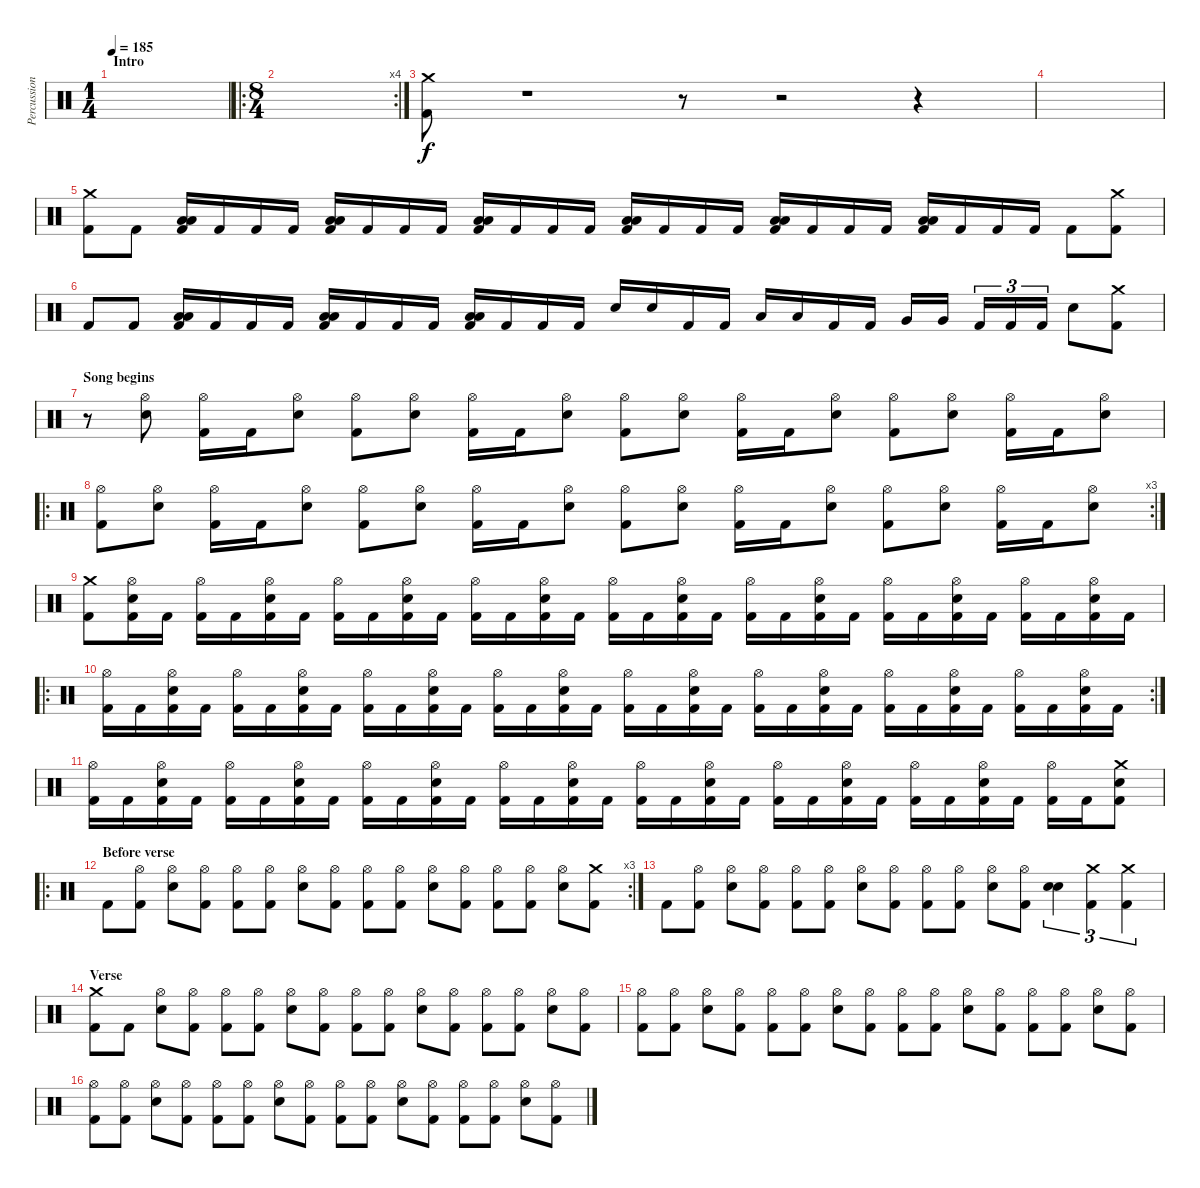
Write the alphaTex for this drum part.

\track ("Percussion" "Percussion") {instrument percussion}
\staff {score}
\articulation defaults
\ts (1 4)
\section ("" "Intro")
\tempo 185
\clef neutral
\ks c
|
\ro
\rc 4
\ts (8 4)
|
("Crash medium (hit)" "Kick (hit) 2").8 r.1 r.8 r.2 r.4 |
|
("Crash medium (hit)" "Kick (hit) 2").8 "Kick (hit) 2".8 ("Low Tom (hit)" "Low Floor Tom (hit)" "Kick (hit) 2").16 "Kick (hit) 2".16 "Kick (hit) 2".16 "Kick (hit) 2".16 ("Low Tom (hit)" "Low Floor Tom (hit)" "Kick (hit) 2").16 "Kick (hit) 2".16 "Kick (hit) 2".16 "Kick (hit) 2".16 ("Low Tom (hit)" "Low Floor Tom (hit)" "Kick (hit) 2").16 "Kick (hit) 2".16 "Kick (hit) 2".16 "Kick (hit) 2".16 ("Low Tom (hit)" "Low Floor Tom (hit)" "Kick (hit) 2").16 "Kick (hit) 2".16 "Kick (hit) 2".16 "Kick (hit) 2".16 ("Low Tom (hit)" "Low Floor Tom (hit)" "Kick (hit) 2").16 "Kick (hit) 2".16 "Kick (hit) 2".16 "Kick (hit) 2".16 ("Low Tom (hit)" "Low Floor Tom (hit)" "Kick (hit) 2").16 "Kick (hit) 2".16 "Kick (hit) 2".16 "Kick (hit) 2".16 "Kick (hit) 2".8 ("Crash medium (hit)" "Kick (hit) 2").8 |
"Kick (hit) 2".8 "Kick (hit) 2".8 ("Low Tom (hit)" "Low Floor Tom (hit)" "Kick (hit) 2").16 "Kick (hit) 2".16 "Kick (hit) 2".16 "Kick (hit) 2".16 ("Low Tom (hit)" "Low Floor Tom (hit)" "Kick (hit) 2").16 "Kick (hit) 2".16 "Kick (hit) 2".16 "Kick (hit) 2".16 ("Low Tom (hit)" "Low Floor Tom (hit)" "Kick (hit) 2").16 "Kick (hit) 2".16 "Kick (hit) 2".16 "Kick (hit) 2".16 "Electric Snare (hit)".16 "Electric Snare (hit)".16 "Kick (hit) 2".16 "Kick (hit) 2".16 "Low Tom (hit)".16 "Low Tom (hit)".16 "Kick (hit) 2".16 "Kick (hit) 2".16 "Very Low Tom (hit)".16 "Very Low Tom (hit)".16 "Kick (hit) 2".16{tu (3 2)} "Kick (hit) 2".16{tu (3 2)} "Kick (hit) 2".16{tu (3 2)} "Electric Snare (hit)".8 ("Crash medium (hit)" "Kick (hit) 2").8 |
\section ("" "Song begins")
r.8 ("Hi-Hat (open)" "Electric Snare (hit)").8 ("Hi-Hat (open)" "Kick (hit) 2").16 "Kick (hit) 2".16 ("Hi-Hat (open)" "Electric Snare (hit)").8 ("Hi-Hat (open)" "Kick (hit) 2").8 ("Hi-Hat (open)" "Electric Snare (hit)").8 ("Hi-Hat (open)" "Kick (hit) 2").16 "Kick (hit) 2".16 ("Hi-Hat (open)" "Electric Snare (hit)").8 ("Hi-Hat (open)" "Kick (hit) 2").8 ("Hi-Hat (open)" "Electric Snare (hit)").8 ("Hi-Hat (open)" "Kick (hit) 2").16 "Kick (hit) 2".16 ("Hi-Hat (open)" "Electric Snare (hit)").8 ("Hi-Hat (open)" "Kick (hit) 2").8 ("Hi-Hat (open)" "Electric Snare (hit)").8 ("Hi-Hat (open)" "Kick (hit) 2").16 "Kick (hit) 2".16 ("Hi-Hat (open)" "Electric Snare (hit)").8 |
\ro
\rc 3
("Hi-Hat (open)" "Kick (hit) 2").8 ("Hi-Hat (open)" "Electric Snare (hit)").8 ("Hi-Hat (open)" "Kick (hit) 2").16 "Kick (hit) 2".16 ("Hi-Hat (open)" "Electric Snare (hit)").8 ("Hi-Hat (open)" "Kick (hit) 2").8 ("Hi-Hat (open)" "Electric Snare (hit)").8 ("Hi-Hat (open)" "Kick (hit) 2").16 "Kick (hit) 2".16 ("Hi-Hat (open)" "Electric Snare (hit)").8 ("Hi-Hat (open)" "Kick (hit) 2").8 ("Hi-Hat (open)" "Electric Snare (hit)").8 ("Hi-Hat (open)" "Kick (hit) 2").16 "Kick (hit) 2".16 ("Hi-Hat (open)" "Electric Snare (hit)").8 ("Hi-Hat (open)" "Kick (hit) 2").8 ("Hi-Hat (open)" "Electric Snare (hit)").8 ("Hi-Hat (open)" "Kick (hit) 2").16 "Kick (hit) 2".16 ("Hi-Hat (open)" "Electric Snare (hit)").8 |
("Crash medium (hit)" "Kick (hit) 2").8 ("Hi-Hat (open)" "Electric Snare (hit)" "Kick (hit) 2").16 "Kick (hit) 2".16 ("Hi-Hat (open)" "Kick (hit) 2").16 "Kick (hit) 2".16 ("Hi-Hat (open)" "Electric Snare (hit)" "Kick (hit) 2").16 "Kick (hit) 2".16 ("Hi-Hat (open)" "Kick (hit) 2").16 "Kick (hit) 2".16 ("Hi-Hat (open)" "Electric Snare (hit)" "Kick (hit) 2").16 "Kick (hit) 2".16 ("Hi-Hat (open)" "Kick (hit) 2").16 "Kick (hit) 2".16 ("Hi-Hat (open)" "Electric Snare (hit)" "Kick (hit) 2").16 "Kick (hit) 2".16 ("Hi-Hat (open)" "Kick (hit) 2").16 "Kick (hit) 2".16 ("Hi-Hat (open)" "Electric Snare (hit)" "Kick (hit) 2").16 "Kick (hit) 2".16 ("Hi-Hat (open)" "Kick (hit) 2").16 "Kick (hit) 2".16 ("Hi-Hat (open)" "Electric Snare (hit)" "Kick (hit) 2").16 "Kick (hit) 2".16 ("Hi-Hat (open)" "Kick (hit) 2").16 "Kick (hit) 2".16 ("Hi-Hat (open)" "Electric Snare (hit)" "Kick (hit) 2").16 "Kick (hit) 2".16 ("Hi-Hat (open)" "Kick (hit) 2").16 "Kick (hit) 2".16 ("Hi-Hat (open)" "Electric Snare (hit)" "Kick (hit) 2").16 "Kick (hit) 2".16 |
\ro
\rc 2
("Hi-Hat (open)" "Kick (hit) 2").16 "Kick (hit) 2".16 ("Hi-Hat (open)" "Electric Snare (hit)" "Kick (hit) 2").16 "Kick (hit) 2".16 ("Hi-Hat (open)" "Kick (hit) 2").16 "Kick (hit) 2".16 ("Hi-Hat (open)" "Electric Snare (hit)" "Kick (hit) 2").16 "Kick (hit) 2".16 ("Hi-Hat (open)" "Kick (hit) 2").16 "Kick (hit) 2".16 ("Hi-Hat (open)" "Electric Snare (hit)" "Kick (hit) 2").16 "Kick (hit) 2".16 ("Hi-Hat (open)" "Kick (hit) 2").16 "Kick (hit) 2".16 ("Hi-Hat (open)" "Electric Snare (hit)" "Kick (hit) 2").16 "Kick (hit) 2".16 ("Hi-Hat (open)" "Kick (hit) 2").16 "Kick (hit) 2".16 ("Hi-Hat (open)" "Electric Snare (hit)" "Kick (hit) 2").16 "Kick (hit) 2".16 ("Hi-Hat (open)" "Kick (hit) 2").16 "Kick (hit) 2".16 ("Hi-Hat (open)" "Electric Snare (hit)" "Kick (hit) 2").16 "Kick (hit) 2".16 ("Hi-Hat (open)" "Kick (hit) 2").16 "Kick (hit) 2".16 ("Hi-Hat (open)" "Electric Snare (hit)" "Kick (hit) 2").16 "Kick (hit) 2".16 ("Hi-Hat (open)" "Kick (hit) 2").16 "Kick (hit) 2".16 ("Hi-Hat (open)" "Electric Snare (hit)" "Kick (hit) 2").16 "Kick (hit) 2".16 |
("Hi-Hat (open)" "Kick (hit) 2").16 "Kick (hit) 2".16 ("Hi-Hat (open)" "Electric Snare (hit)" "Kick (hit) 2").16 "Kick (hit) 2".16 ("Hi-Hat (open)" "Kick (hit) 2").16 "Kick (hit) 2".16 ("Hi-Hat (open)" "Electric Snare (hit)" "Kick (hit) 2").16 "Kick (hit) 2".16 ("Hi-Hat (open)" "Kick (hit) 2").16 "Kick (hit) 2".16 ("Hi-Hat (open)" "Electric Snare (hit)" "Kick (hit) 2").16 "Kick (hit) 2".16 ("Hi-Hat (open)" "Kick (hit) 2").16 "Kick (hit) 2".16 ("Hi-Hat (open)" "Electric Snare (hit)" "Kick (hit) 2").16 "Kick (hit) 2".16 ("Hi-Hat (open)" "Kick (hit) 2").16 "Kick (hit) 2".16 ("Hi-Hat (open)" "Electric Snare (hit)" "Kick (hit) 2").16 "Kick (hit) 2".16 ("Hi-Hat (open)" "Kick (hit) 2").16 "Kick (hit) 2".16 ("Hi-Hat (open)" "Electric Snare (hit)" "Kick (hit) 2").16 "Kick (hit) 2".16 ("Hi-Hat (open)" "Kick (hit) 2").16 "Kick (hit) 2".16 ("Hi-Hat (open)" "Electric Snare (hit)" "Kick (hit) 2").16 "Kick (hit) 2".16 ("Hi-Hat (open)" "Kick (hit) 2").16 "Kick (hit) 2".16 ("Crash medium (hit)" "Electric Snare (hit)" "Kick (hit) 2").8 |
\ro
\rc 3
\section ("" "Before verse")
"Kick (hit) 2".8 ("Hi-Hat (open)" "Kick (hit) 2").8 ("Hi-Hat (open)" "Electric Snare (hit)").8 ("Hi-Hat (open)" "Kick (hit) 2").8 ("Hi-Hat (open)" "Kick (hit) 2").8 ("Hi-Hat (open)" "Kick (hit) 2").8 ("Hi-Hat (open)" "Electric Snare (hit)").8 ("Hi-Hat (open)" "Kick (hit) 2").8 ("Hi-Hat (open)" "Kick (hit) 2").8 ("Hi-Hat (open)" "Kick (hit) 2").8 ("Hi-Hat (open)" "Electric Snare (hit)").8 ("Hi-Hat (open)" "Kick (hit) 2").8 ("Hi-Hat (open)" "Kick (hit) 2").8 ("Hi-Hat (open)" "Kick (hit) 2").8 ("Hi-Hat (open)" "Electric Snare (hit)").8 ("Crash medium (hit)" "Kick (hit) 2").8 |
"Kick (hit) 2".8 ("Hi-Hat (open)" "Kick (hit) 2").8 ("Hi-Hat (open)" "Electric Snare (hit)").8 ("Hi-Hat (open)" "Kick (hit) 2").8 ("Hi-Hat (open)" "Kick (hit) 2").8 ("Hi-Hat (open)" "Kick (hit) 2").8 ("Hi-Hat (open)" "Electric Snare (hit)").8 ("Hi-Hat (open)" "Kick (hit) 2").8 ("Hi-Hat (open)" "Kick (hit) 2").8 ("Hi-Hat (open)" "Kick (hit) 2").8 ("Hi-Hat (open)" "Electric Snare (hit)").8 ("Hi-Hat (open)" "Kick (hit) 2").8 ("Electric Snare (hit)" "Electric Snare (hit)").4{tu (3 2)} ("Crash medium (hit)" "Kick (hit) 2").4{tu (3 2)} ("Crash medium (hit)" "Kick (hit) 2").4{tu (3 2)} |
\section ("" "Verse")
("Crash medium (hit)" "Kick (hit) 2").8 "Kick (hit) 2".8 ("Hi-Hat (open)" "Electric Snare (hit)").8 ("Hi-Hat (open)" "Kick (hit) 2").8 ("Hi-Hat (open)" "Kick (hit) 2").8 ("Hi-Hat (open)" "Kick (hit) 2").8 ("Hi-Hat (open)" "Electric Snare (hit)").8 ("Hi-Hat (open)" "Kick (hit) 2").8 ("Hi-Hat (open)" "Kick (hit) 2").8 ("Hi-Hat (open)" "Kick (hit) 2").8 ("Hi-Hat (open)" "Electric Snare (hit)").8 ("Hi-Hat (open)" "Kick (hit) 2").8 ("Hi-Hat (open)" "Kick (hit) 2").8 ("Hi-Hat (open)" "Kick (hit) 2").8 ("Hi-Hat (open)" "Electric Snare (hit)").8 ("Hi-Hat (open)" "Kick (hit) 2").8 |
("Hi-Hat (open)" "Kick (hit) 2").8 ("Hi-Hat (open)" "Kick (hit) 2").8 ("Hi-Hat (open)" "Electric Snare (hit)").8 ("Hi-Hat (open)" "Kick (hit) 2").8 ("Hi-Hat (open)" "Kick (hit) 2").8 ("Hi-Hat (open)" "Kick (hit) 2").8 ("Hi-Hat (open)" "Electric Snare (hit)").8 ("Hi-Hat (open)" "Kick (hit) 2").8 ("Hi-Hat (open)" "Kick (hit) 2").8 ("Hi-Hat (open)" "Kick (hit) 2").8 ("Hi-Hat (open)" "Electric Snare (hit)").8 ("Hi-Hat (open)" "Kick (hit) 2").8 ("Hi-Hat (open)" "Kick (hit) 2").8 ("Hi-Hat (open)" "Kick (hit) 2").8 ("Hi-Hat (open)" "Electric Snare (hit)").8 ("Hi-Hat (open)" "Kick (hit) 2").8 |
("Hi-Hat (open)" "Kick (hit) 2").8 ("Hi-Hat (open)" "Kick (hit) 2").8 ("Hi-Hat (open)" "Electric Snare (hit)").8 ("Hi-Hat (open)" "Kick (hit) 2").8 ("Hi-Hat (open)" "Kick (hit) 2").8 ("Hi-Hat (open)" "Kick (hit) 2").8 ("Hi-Hat (open)" "Electric Snare (hit)").8 ("Hi-Hat (open)" "Kick (hit) 2").8 ("Hi-Hat (open)" "Kick (hit) 2").8 ("Hi-Hat (open)" "Kick (hit) 2").8 ("Hi-Hat (open)" "Electric Snare (hit)").8 ("Hi-Hat (open)" "Kick (hit) 2").8 ("Hi-Hat (open)" "Kick (hit) 2").8 ("Hi-Hat (open)" "Kick (hit) 2").8 ("Hi-Hat (open)" "Electric Snare (hit)").8 ("Hi-Hat (open)" "Kick (hit) 2").8
